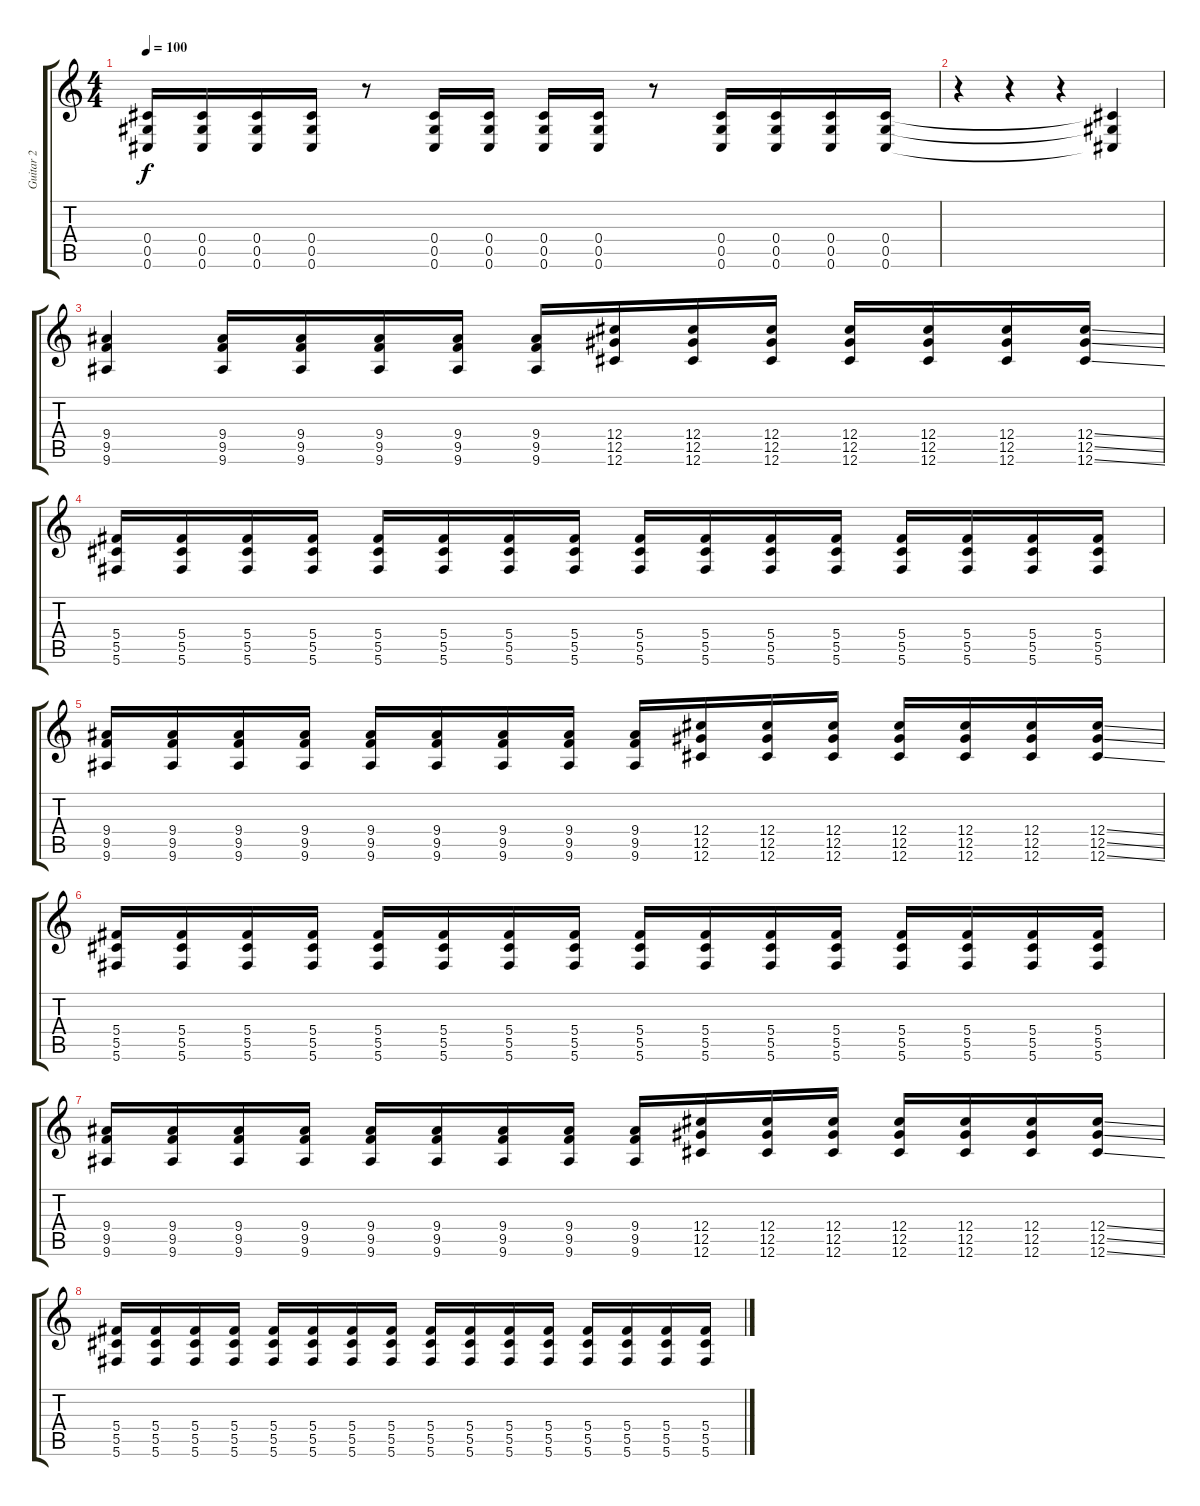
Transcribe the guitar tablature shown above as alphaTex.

\track ("Guitar 2" "Guitar 2") {instrument distortionguitar}
\staff {score tabs}
\tuning (Eb4 Bb3 Gb3 Db3 Ab2 Db2) {hide}
\ts (4 4)
\tempo 100
\clef g2
\ks c
(0.4 0.5 0.6).16{dy f} (0.4 0.5 0.6).16 (0.4 0.5 0.6).16 (0.4 0.5 0.6).16 r.8 (0.4 0.5 0.6).16 (0.4 0.5 0.6).16 (0.4 0.5 0.6).16 (0.4 0.5 0.6).16 r.8 (0.4 0.5 0.6).16 (0.4 0.5 0.6).16 (0.4 0.5 0.6).16 (0.4 0.5 0.6).16 |
r.4 r.4 r.4 (0.4{t} 0.5{t} 0.6{t}).4 |
(9.4 9.5 9.6).4 (9.4 9.5 9.6).16 (9.4 9.5 9.6).16 (9.4 9.5 9.6).16 (9.4 9.5 9.6).16 (9.4 9.5 9.6).16 (12.4 12.5 12.6).16 (12.4 12.5 12.6).16 (12.4 12.5 12.6).16 (12.4 12.5 12.6).16 (12.4 12.5 12.6).16 (12.4 12.5 12.6).16 (12.4{ss} 12.5{ss} 12.6{ss}).16 |
(5.4 5.5 5.6).16 (5.4 5.5 5.6).16 (5.4 5.5 5.6).16 (5.4 5.5 5.6).16 (5.4 5.5 5.6).16 (5.4 5.5 5.6).16 (5.4 5.5 5.6).16 (5.4 5.5 5.6).16 (5.4 5.5 5.6).16 (5.4 5.5 5.6).16 (5.4 5.5 5.6).16 (5.4 5.5 5.6).16 (5.4 5.5 5.6).16 (5.4 5.5 5.6).16 (5.4 5.5 5.6).16 (5.4 5.5 5.6).16 |
(9.4 9.5 9.6).16 (9.4 9.5 9.6).16 (9.4 9.5 9.6).16 (9.4 9.5 9.6).16 (9.4 9.5 9.6).16 (9.4 9.5 9.6).16 (9.4 9.5 9.6).16 (9.4 9.5 9.6).16 (9.4 9.5 9.6).16 (12.4 12.5 12.6).16 (12.4 12.5 12.6).16 (12.4 12.5 12.6).16 (12.4 12.5 12.6).16 (12.4 12.5 12.6).16 (12.4 12.5 12.6).16 (12.4{ss} 12.5{ss} 12.6{ss}).16 |
(5.4 5.5 5.6).16 (5.4 5.5 5.6).16 (5.4 5.5 5.6).16 (5.4 5.5 5.6).16 (5.4 5.5 5.6).16 (5.4 5.5 5.6).16 (5.4 5.5 5.6).16 (5.4 5.5 5.6).16 (5.4 5.5 5.6).16 (5.4 5.5 5.6).16 (5.4 5.5 5.6).16 (5.4 5.5 5.6).16 (5.4 5.5 5.6).16 (5.4 5.5 5.6).16 (5.4 5.5 5.6).16 (5.4 5.5 5.6).16 |
(9.4 9.5 9.6).16 (9.4 9.5 9.6).16 (9.4 9.5 9.6).16 (9.4 9.5 9.6).16 (9.4 9.5 9.6).16 (9.4 9.5 9.6).16 (9.4 9.5 9.6).16 (9.4 9.5 9.6).16 (9.4 9.5 9.6).16 (12.4 12.5 12.6).16 (12.4 12.5 12.6).16 (12.4 12.5 12.6).16 (12.4 12.5 12.6).16 (12.4 12.5 12.6).16 (12.4 12.5 12.6).16 (12.4{ss} 12.5{ss} 12.6{ss}).16 |
(5.4 5.5 5.6).16 (5.4 5.5 5.6).16 (5.4 5.5 5.6).16 (5.4 5.5 5.6).16 (5.4 5.5 5.6).16 (5.4 5.5 5.6).16 (5.4 5.5 5.6).16 (5.4 5.5 5.6).16 (5.4 5.5 5.6).16 (5.4 5.5 5.6).16 (5.4 5.5 5.6).16 (5.4 5.5 5.6).16 (5.4 5.5 5.6).16 (5.4 5.5 5.6).16 (5.4 5.5 5.6).16 (5.4 5.5 5.6).16
